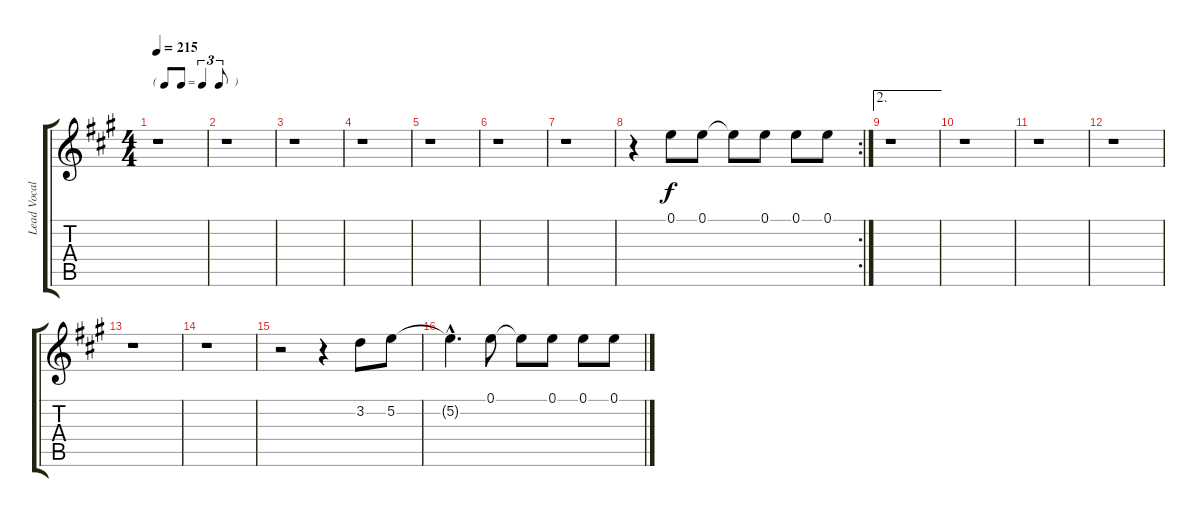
\track ("Lead Vocal" "Lead Vocal") {instrument voiceoohs}
\staff {score tabs}
\tuning (E5 B4 G4 D4 A3 E3) {hide}
\ts (4 4)
\tf triplet8th
\tempo 215
\clef g2
\ks a
r.1{dy f} |
r.1 |
r.1 |
r.1 |
r.1 |
r.1 |
r.1 |
\rc 2
r.4 0.1.8 0.1.8 0.1{t}.8 0.1.8 0.1.8 0.1.8 |
\ae 2
r.1 |
r.1 |
r.1 |
r.1 |
r.1 |
r.1 |
r.2 r.4 3.2.8 5.2.8 |
5.2{hac t}.4{d} 0.1.8 0.1{t}.8 0.1.8 0.1.8 0.1.8
